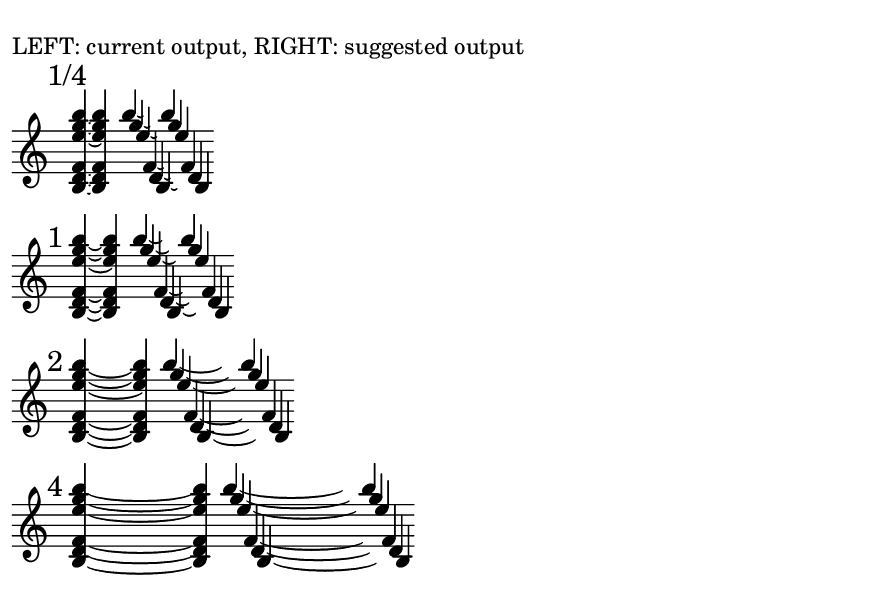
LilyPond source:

\version "2.16.2"

\include "../3-tests/global-settings.ily"

\markup { LEFT: current output, RIGHT: suggested output }

\layout {
  % turn off the global setting
  \revert Score.SpacingSpanner #'common-shortest-duration
}

\new Staff {
  \override Staff.Stem #'direction = #UP
  \tieDown

  \mark "1/4"
  <b d' f' e'' g'' b''>4*1/4 ~ q4
  <<
    \new Voice {
      \tie-cps #'((1.45 . 3.45) (1.6 . 3.25) (1.85 . 3.25) (2.0 . 3.45))
      \transpose c b'' { c4*1/2 ~ c }
    }
    \new Voice {
      \tie-cps #'((1.45 . 2.45) (1.6 . 2.25) (1.85 . 2.25) (2.0 . 2.45))
      \transpose c g'' { c4*1/2 ~ c }
    }
    \new Voice {
      \tie-cps #'((1.45 . 1.45) (1.6 . 1.25) (1.85 . 1.25) (2.0 . 1.45))
      \transpose c e'' { c4*1/2 ~ c }
    }
    \new Voice {
      \tie-cps #'((1.45 . -1.55) (1.6 . -1.75) (1.85 . -1.75) (2.0 . -1.55))
      \transpose c f' { c4*1/2 ~ c }
    }
    \new Voice {
      \tie-cps #'((1.45 . -2.55) (1.6 . -2.75) (1.85 . -2.75) (2.0 . -2.55))
      \transpose c d' { c4*1/2 ~ c }
    }
    \new Voice {
      \tie-cps #'((1.45 . -3.55) (1.6 . -3.75) (1.85 . -3.75) (2.0 . -3.55))
      \transpose c b { c4*1/2 ~ c }
    }
  >>
  \br


  \mark "1"
  <b d' f' e'' g'' b''>4 ~ q4
  <<
    \new Voice {
      \tie-cps #'((1.55 . 3.45) (1.8 . 3.1) (2.5 . 3.1) (2.75 . 3.45))
      \transpose c b'' { c4 ~ c }
    }
    \new Voice {
      \tie-cps #'((1.55 . 2.45) (1.8 . 2.1) (2.5 . 2.1) (2.75 . 2.45))
      \transpose c g'' { c4 ~ c }
    }
    \new Voice {
      \tie-cps #'((1.55 . 1.45) (1.8 . 1.1) (2.5 . 1.1) (2.75 . 1.45))
      \transpose c e'' { c4 ~ c }
    }
    \new Voice {
      \tie-cps #'((1.55 . -1.55) (1.8 . -1.9) (2.5 . -1.9) (2.75 . -1.55))
      \transpose c f' { c4 ~ c }
    }
    \new Voice {
      \tie-cps #'((1.55 . -2.55) (1.8 . -2.9) (2.5 . -2.9) (2.75 . -2.55))
      \transpose c d' { c4 ~ c }
    }
    \new Voice {
      \tie-cps #'((1.55 . -3.55) (1.8 . -3.9) (2.5 . -3.9) (2.75 . -3.55))
      \transpose c b { c4 ~ c }
    }
  >>
  \br


  \mark "2"
  <b d' f' e'' g'' b''>4 ~ s4 q4
  <<
    \new Voice {
      \tie-cps #'((1.6 . 3.25) (2.3 . 2.55) (4.9 . 2.55) (5.6 . 3.25))
      \transpose c b'' { c4 ~ s4 c }
    }
    \new Voice {
      \tie-cps #'((1.6 . 2.25) (2.3 . 1.55) (4.9 . 1.55) (5.6 . 2.25))
      \transpose c g'' { c4 ~ s4 c }
    }
    \new Voice {
      \tie-cps #'((1.6 . 1.25) (2.3 . 0.55) (4.9 . 0.55) (5.6 . 1.25))
      \transpose c e'' { c4 ~ s4 c }
    }
    \new Voice {
      \tie-cps #'((1.6 . -1.75) (2.3 . -2.45) (4.9 . -2.45) (5.6 . -1.75))
      \transpose c f' { c4 ~ s4 c }
    }
    \new Voice {
      \tie-cps #'((1.6 . -2.75) (2.3 . -3.45) (4.9 . -3.45) (5.6 . -2.75))
      \transpose c d' { c4 ~ s4 c }
    }
    \new Voice {
      \tie-cps #'((1.6 . -3.75) (2.3 . -4.45) (4.9 . -4.45) (5.6 . -3.75))
      \transpose c b { c4 ~ s4 c }
    }
  >>
  \br


  \mark "4"
  <b d' f' e'' g'' b''>4 ~ s2. q4
  <<
    \new Voice {
      \tie-cps #'((1.6 . 3.35) (3.0 . 2.4) (10.05 . 2.4) (11.45 . 3.35))
      \transpose c b'' { c4 ~ s2. c4 }
    }
    \new Voice {
      \tie-cps #'((1.6 . 2.35) (3.0 . 1.4) (10.05 . 1.4) (11.45 . 2.35))
      \transpose c g'' { c4 ~ s2. c4 }
    }
    \new Voice {
      \tie-cps #'((1.6 . 1.35) (3.0 . 0.4) (10.05 . 0.4) (11.45 . 1.35))
      \transpose c e'' { c4 ~ s2. c4 }
    }
    \new Voice {
      \tie-cps #'((1.6 . -1.65) (3.0 . -2.6) (10.05 . -2.6) (11.45 . -1.65))
      \transpose c f' { c4 ~ s2. c4 }
    }
    \new Voice {
      \tie-cps #'((1.6 . -2.65) (3.0 . -3.6) (10.05 . -3.6) (11.45 . -2.65))
      \transpose c d' { c4 ~ s2. c4 }
    }
    \new Voice {
      \tie-cps #'((1.6 . -3.65) (3.0 . -4.6) (10.05 . -4.6) (11.45 . -3.65))
      \transpose c b { c4 ~ s2. c4 }
    }
  >>
  \br
}
